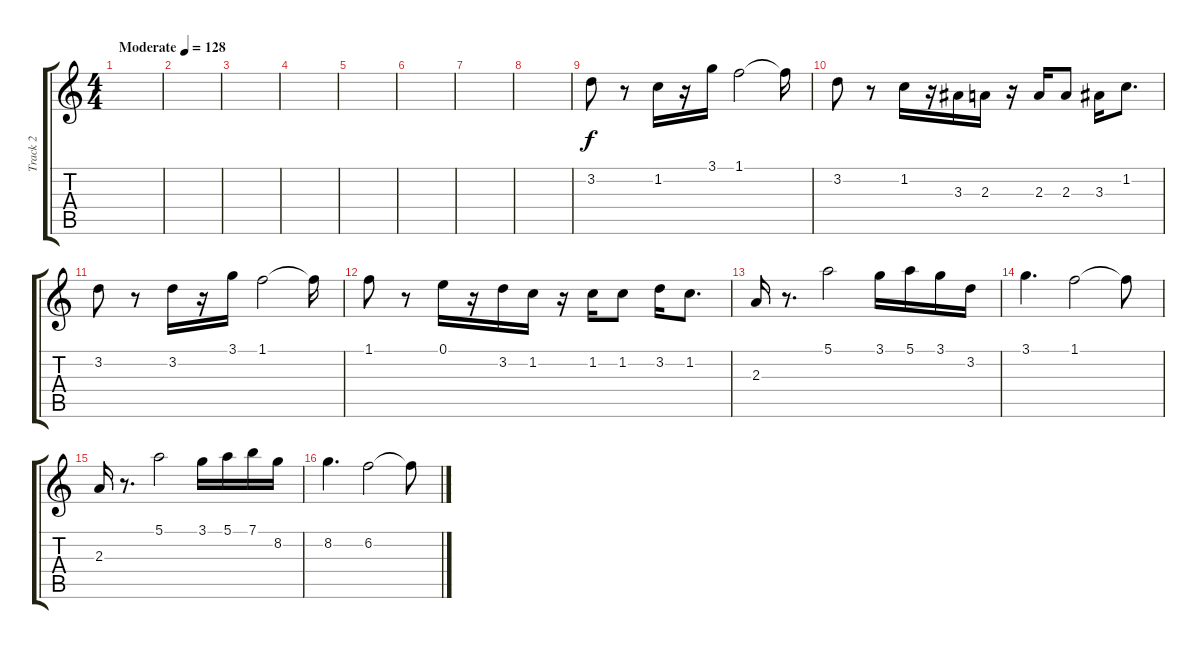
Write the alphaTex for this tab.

\track ("Track 2" "Track 2") {instrument overdrivenguitar}
\staff {score tabs}
\tuning (E4 B3 G3 D3 A2 E2) {hide}
\ts (4 4)
\tempo (128 "Moderate")
\clef g2
\ks c
|
|
|
|
|
|
|
|
3.2.8 r.8 1.2.16 r.16 3.1.16 1.1.2 1.1{t}.16 |
3.2.8 r.8 1.2.16 r.16 3.3.16 2.3.16 r.16 2.3.16 2.3.8 3.3.16 1.2.8{d} |
3.2.8 r.8 3.2.16 r.16 3.1.16 1.1.2 1.1{t}.16 |
1.1.8 r.8 0.1.16 r.16 3.2.16 1.2.16 r.16 1.2.16 1.2.8 3.2.16 1.2.8{d} |
2.3.16 r.8{d} 5.1.2 3.1.16 5.1.16 3.1.16 3.2.16 |
3.1.4{d} 1.1.2 1.1{t}.8 |
2.3.16 r.8{d} 5.1.2 3.1.16 5.1.16 7.1.16 8.2.16 |
8.2.4{d} 6.2.2 6.2{t}.8
